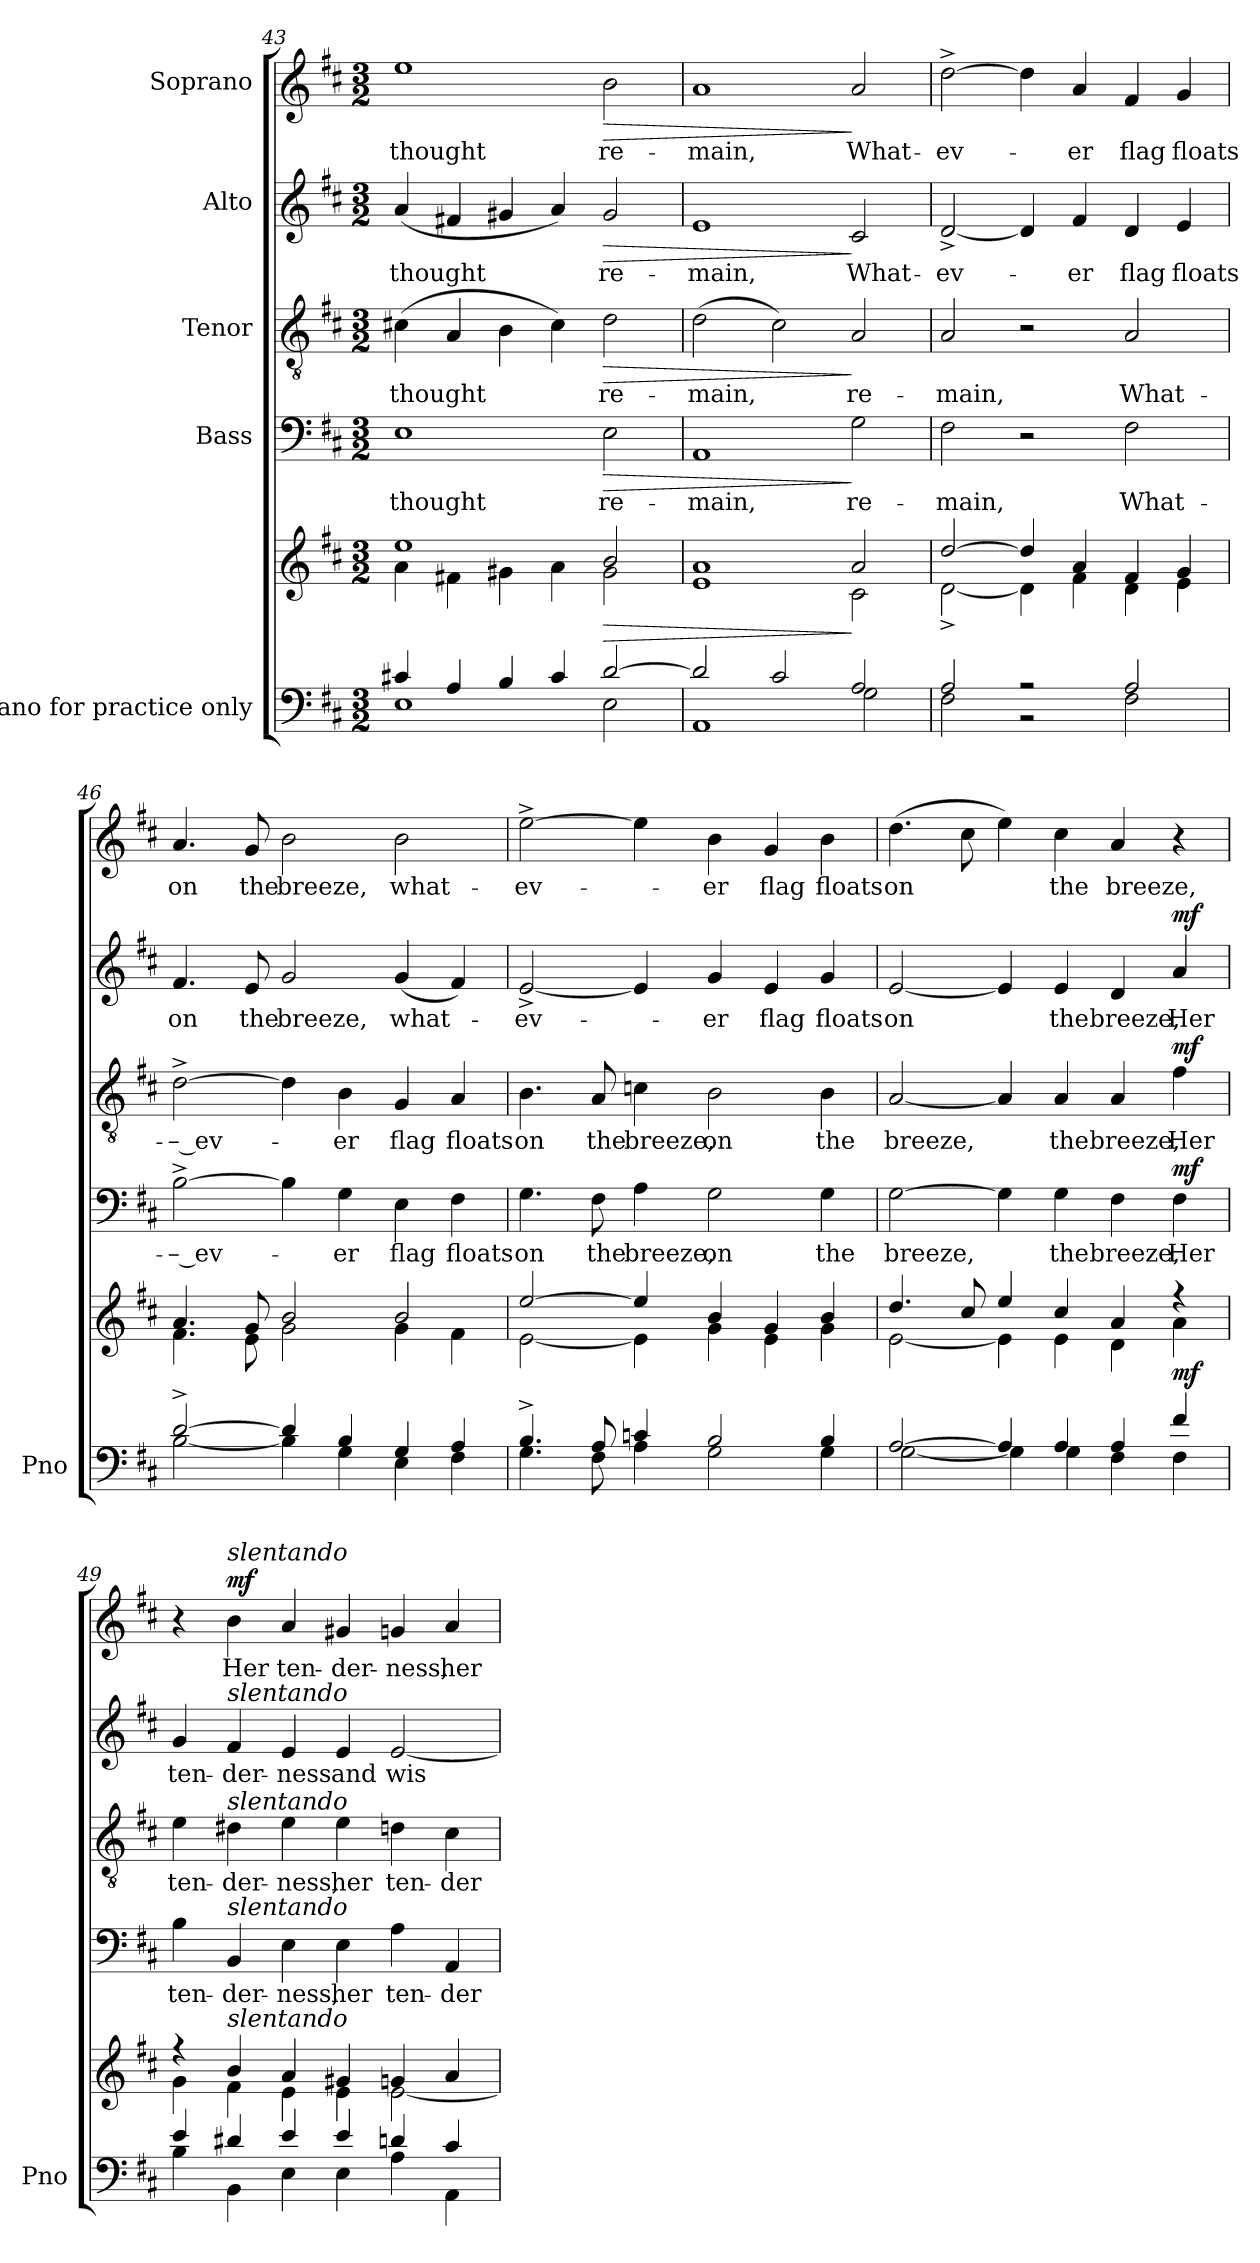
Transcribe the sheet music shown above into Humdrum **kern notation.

**kern	**kern	**dynam	**kern	**text	**dynam	**kern	**text	**dynam	**kern	**text	**dynam	**kern	**text	**dynam
*part5	*part5	*part5	*part4	*part4	*part4	*part3	*part3	*part3	*part2	*part2	*part2	*part1	*part1	*part1
*staff6	*staff5	*staff5/6	*staff4	*staff4	*staff4	*staff3	*staff3	*staff3	*staff2	*staff2	*staff2	*staff1	*staff1	*staff1
*I"Piano for practice only	*	*	*I"Bass	*	*	*I"Tenor	*	*	*I"Alto	*	*	*I"Soprano	*	*
*I'Pno	*	*	*	*	*	*	*	*	*	*	*	*	*	*
*clefF4	*clefG2	*	*clefF4	*	*	*clefGv2	*	*	*clefG2	*	*	*clefG2	*	*
*k[f#c#]	*k[f#c#]	*	*k[f#c#]	*	*	*k[f#c#]	*	*	*k[f#c#]	*	*	*k[f#c#]	*	*
*M3/2	*M3/2	*	*M3/2	*	*	*M3/2	*	*	*M3/2	*	*	*M3/2	*	*
=43	=43	=43	=43	=43	=43	=43	=43	=43	=43	=43	=43	=43	=43	=43
*^	*^	*	*	*	*	*	*	*	*	*	*	*	*	*
4c#X/	1E	1ee	4a\	.	1E	thought	.	(4c#X\	thought	.	(4a/	thought	.	1ee	thought	.
4A/	.	.	4f#X\	.	.	.	.	4A/	.	.	4f#X/	.	.	.	.	.
4B/	.	.	4g#X\	.	.	.	.	4B\	.	.	4g#X/	.	.	.	.	.
4c#/	.	.	4a\	.	.	.	.	4c#\)	.	.	4a/)	.	.	.	.	.
!	!	!	!	!LO:HP:b	!	!	!LO:HP:b	!	!	!LO:HP:b	!	!	!LO:HP:b	!	!	!LO:HP:b
[2d/	2E\	2b/	2g#\	>	2E\	re-	>	2d\	re-	>	2g#/	re-	>	2b\	re-	>
=44	=44	=44	=44	=44	=44	=44	=44	=44	=44	=44	=44	=44	=44	=44	=44	=44
2d/]	1AA	1a	1e	.	1AA	-main,	.	(2d\	-main,	.	1e	-main,	.	1a	-main,	.
2c#/	.	.	.	.	.	.	.	2c#\)	.	.	.	.	.	.	.	.
2A/	2G\	2a/	2c#\	]	2G\	re-	]	2A/	re-	]	2c#/	What-	]	2a/	What-	]
=45	=45	=45	=45	=45	=45	=45	=45	=45	=45	=45	=45	=45	=45	=45	=45	=45
2A/	2F#\	[2dd/	[2d^\	.	2F#\	-main,	.	2A/	-main,	.	[2d^>/	-ev-	.	[2dd^\	-ev-	.
2r	2r	4dd/]	4d\]	.	2r	.	.	2r	.	.	4d/]	.	.	4dd\]	.	.
.	.	4a/	4f#\	.	.	.	.	.	.	.	4f#/	-er	.	4a/	-er	.
2A/	2F#\	4f#/	4d\	.	2F#\	What-	.	2A/	What-	.	4d/	flag	.	4f#/	flag	.
.	.	4g/	4e\	.	.	.	.	.	.	.	4e/	floats	.	4g/	floats	.
=46	=46	=46	=46	=46	=46	=46	=46	=46	=46	=46	=46	=46	=46	=46	=46	=46
[2d^/	[2B\	4.a/	4.f#\	.	[2B^\	-– ev-	.	[2d^\	-– ev-	.	4.f#/	on	.	4.a/	on	.
.	.	8g/	8e\	.	.	.	.	.	.	.	8e/	the	.	8g/	the	.
4d/]	4B\]	2b/	2g\	.	4B\]	.	.	4d\]	.	.	2g/	breeze,	.	2b\	breeze,	.
4B/	4G\	.	.	.	4G\	-er	.	4B\	-er	.	.	.	.	.	.	.
4G/	4E\	2b/	4g\	.	4E\	flag	.	4G/	flag	.	(4g/	what-	.	2b\	what-	.
4A/	4F#\	.	4f#\	.	4F#\	floats	.	4A/	floats	.	4f#/)	.	.	.	.	.
=47	=47	=47	=47	=47	=47	=47	=47	=47	=47	=47	=47	=47	=47	=47	=47	=47
4.B^/	4.G\	[2ee/	[2e\	.	4.G\	on	.	4.B\	on	.	[2e^>/	-ev-	.	[2ee^\	-ev-	.
8A/	8F#\	.	.	.	8F#\	the	.	8A/	the	.	.	.	.	.	.	.
4cn/	4A\	4ee/]	4e\]	.	4A\	breeze,	.	4cn\	breeze,	.	4e/]	.	.	4ee\]	.	.
2B/	2G\	4b/	4g\	.	2G\	on	.	2B\	on	.	4g/	-er	.	4b\	-er	.
.	.	4g/	4e\	.	.	.	.	.	.	.	4e/	flag	.	4g/	flag	.
4B/	4G\	4b/	4g\	.	4G\	the	.	4B\	the	.	4g/	floats	.	4b\	floats	.
=48	=48	=48	=48	=48	=48	=48	=48	=48	=48	=48	=48	=48	=48	=48	=48	=48
[2A/	[2G\	4.dd/	[2e\	.	[2G\	breeze,	.	[2A/	breeze,	.	[2e/	on	.	(4.dd\	on	.
.	.	8cc#/	.	.	.	.	.	.	.	.	.	.	.	8cc#\	.	.
4A/]	4G\]	4ee/	4e\]	.	4G\]	.	.	4A/]	.	.	4e/]	.	.	4ee\)	.	.
4A/	4G\	4cc#/	4e\	.	4G\	the	.	4A/	the	.	4e/	the	.	4cc#\	the	.
4A/	4F#\	4a/	4d\	.	4F#\	breeze,	.	4A/	breeze,	.	4d/	breeze,	.	4a/	breeze,	.
!	!	!	!	!LO:DY:a=2	!	!	!LO:DY:a	!	!	!LO:DY:a	!	!	!LO:DY:a	!	!	!
4f#/	4F#\	4r	4a\	mf	4F#\	Her	mf	4f#\	Her	mf	4a/	Her	mf	4r	.	.
=49	=49	=49	=49	=49	=49	=49	=49	=49	=49	=49	=49	=49	=49	=49	=49	=49
4e/	4B\	4r	4g\	.	4B\	ten-	.	4e\	ten-	.	4g/	ten-	.	4r	.	.
!	!	!	!	!	!	!	!	!	!	!	!	!	!	!LO:TX:i:t=slentando	!	!
!	!	!	!	!	!	!	!	!	!	!	!LO:TX:i:t=slentando	!	!	!	!	!
!	!	!	!	!	!	!	!	!LO:TX:i:t=slentando	!	!	!	!	!	!	!	!
!	!	!	!	!	!LO:TX:i:t=slentando	!	!	!	!	!	!	!	!	!	!	!
!	!	!LO:TX:i:t=slentando	!	!	!	!	!	!	!	!	!	!	!	!	!	!
!	!	!	!	!	!	!	!	!	!	!	!	!	!	!	!	!LO:DY:a
4d#X/	4BB\	4b/	4f#\	.	4BB/	-der-	.	4d#X\	-der-	.	4f#/	-der-	.	4b\	Her	mf
4e/	4E\	4a/	4e\	.	4E\	-ness,	.	4e\	-ness,	.	4e/	-ness	.	4a/	ten-	.
4e/	4E\	4g#X/	4e\	.	4E\	her	.	4e\	her	.	4e/	and	.	4g#X/	-der-	.
4dn/	4A\	4gn/	[2e\	.	4A\	ten-	.	4dn\	ten-	.	[2e/	wis-	.	4gn/	-ness,	.
4c#/	4AA\	4a/	.	.	4AA/	-der-	.	4c#\	-der-	.	.	.	.	4a/	her	.
*v	*v	*	*	*	*	*	*	*	*	*	*	*	*	*	*	*
*	*v	*v	*	*	*	*	*	*	*	*	*	*	*	*	*
=	=	=	=	=	=	=	=	=	=	=	=	=	=	=
*-	*-	*-	*-	*-	*-	*-	*-	*-	*-	*-	*-	*-	*-	*-
